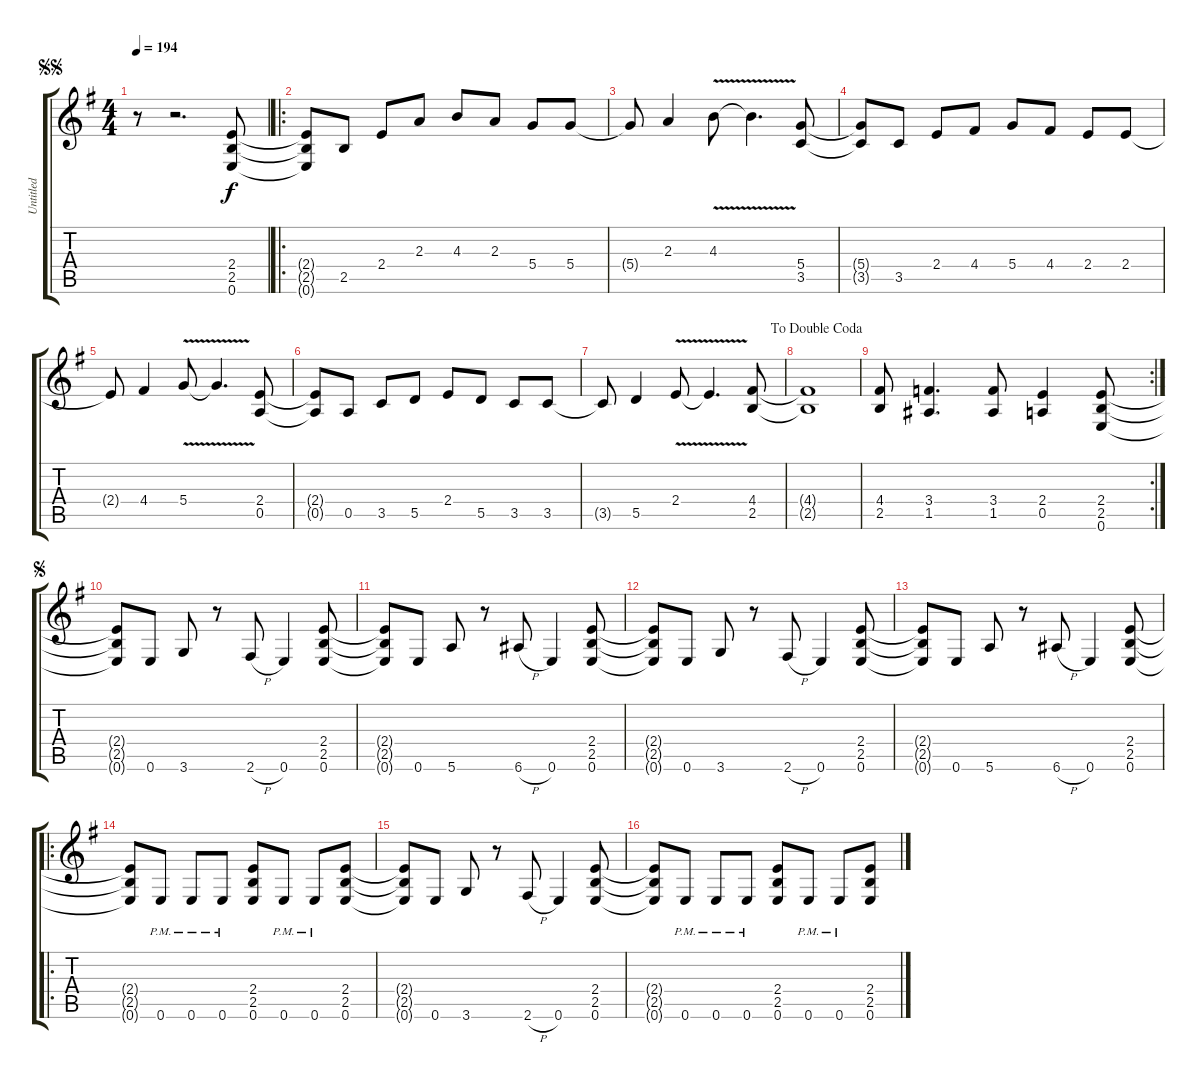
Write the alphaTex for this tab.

\track ("Untitled" "Untitled") {instrument distortionguitar}
\staff {score tabs}
\tuning (E4 B3 G3 D3 A2 E2) {hide}
\ts (4 4)
\jump segnosegno
\tempo 194
\clef g2
\ks g
r.8{dy f instrument distortionguitar} r.2{d} (2.4 2.5 0.6).8 |
\ro
(2.4{t} 2.5{t} 0.6{t}).8 2.5.8 2.4.8 2.3.8 4.3.8 2.3.8 5.4.8 5.4.8 |
5.4{t}.8 2.3.4 4.3{v}.8 4.3{v t}.4{d} (5.4 3.5).8 |
(5.4{t} 3.5{t}).8 3.5.8 2.4.8 4.4.8 5.4.8 4.4.8 2.4.8 2.4.8 |
2.4{t}.8 4.4.4 5.4{v}.8 5.4{v t}.4{d} (2.4 0.5).8 |
(2.4{t} 0.5{t}).8 0.5.8 3.5.8 5.5.8 2.4.8 5.5.8 3.5.8 3.5.8 |
3.5{t}.8 5.5.4 2.4{v}.8 2.4{v t}.4{d} (4.4 2.5).8 |
\jump dadoublecoda
(4.4{t} 2.5{t}).1 |
\rc 2
(4.4 2.5).8 (3.4 1.5).4{d} (3.4 1.5).8 (2.4 0.5).4 (2.4 2.5 0.6).8 |
\jump segno
(2.4{t} 2.5{t} 0.6{t}).8 0.6.8 3.6.8 r.8 2.6{h}.8 0.6.4 (2.4 2.5 0.6).8 |
(2.4{t} 2.5{t} 0.6{t}).8 0.6.8 5.6.8 r.8 6.6{h}.8 0.6.4 (2.4 2.5 0.6).8 |
(2.4{t} 2.5{t} 0.6{t}).8 0.6.8 3.6.8 r.8 2.6{h}.8 0.6.4 (2.4 2.5 0.6).8 |
(2.4{t} 2.5{t} 0.6{t}).8 0.6.8 5.6.8 r.8 6.6{h}.8 0.6.4 (2.4 2.5 0.6).8 |
\ro
(2.4{t} 2.5{t} 0.6{t}).8 0.6{pm}.8 0.6{pm}.8 0.6{pm}.8 (2.4 2.5 0.6).8 0.6{pm}.8 0.6{pm}.8 (2.4 2.5 0.6).8 |
(2.4{t} 2.5{t} 0.6{t}).8 0.6.8 3.6.8 r.8 2.6{h}.8 0.6.4 (2.4 2.5 0.6).8 |
(2.4{t} 2.5{t} 0.6{t}).8 0.6{pm}.8 0.6{pm}.8 0.6{pm}.8 (2.4 2.5 0.6).8 0.6{pm}.8 0.6{pm}.8 (2.4 2.5 0.6).8
